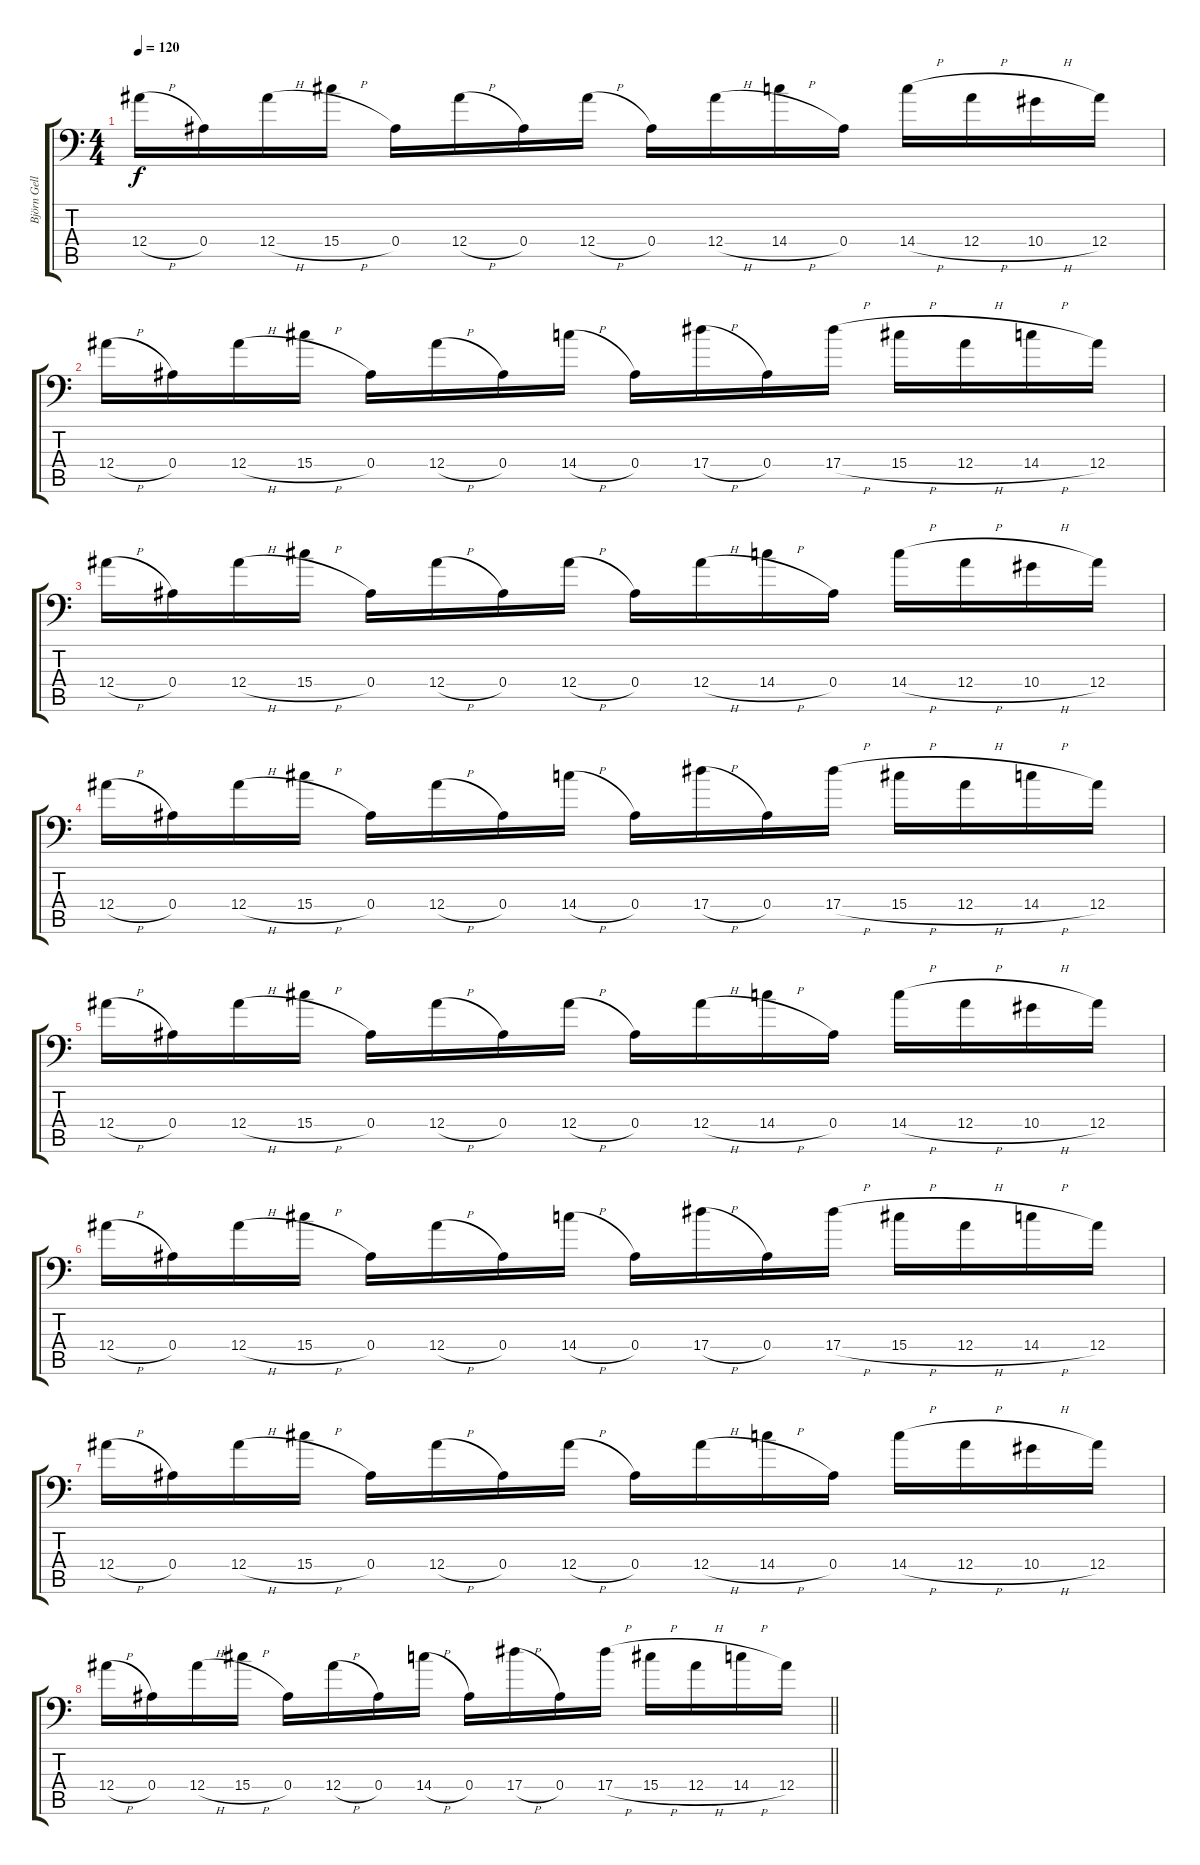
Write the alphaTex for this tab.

\track ("Björn Gellotte" "Björn Gell") {instrument distortionguitar}
\staff {score tabs}
\tuning (C4 G3 Eb3 Bb2 F2 Bb1) {hide}
\ts (4 4)
\tempo 120
\clef f4
\ks c
12.4{h}.16{dy f balance 8} 0.4.16 12.4{h}.16 15.4{h}.16 0.4.16 12.4{h}.16 0.4.16 12.4{h}.16 0.4.16 12.4{h}.16 14.4{h}.16 0.4.16 14.4{h}.16 12.4{h}.16 10.4{h}.16 12.4.16 |
12.4{h}.16 0.4.16 12.4{h}.16 15.4{h}.16 0.4.16 12.4{h}.16 0.4.16 14.4{h}.16 0.4.16 17.4{h}.16 0.4.16 17.4{h}.16 15.4{h}.16 12.4{h}.16 14.4{h}.16 12.4.16 |
12.4{h}.16 0.4.16 12.4{h}.16 15.4{h}.16 0.4.16 12.4{h}.16 0.4.16 12.4{h}.16 0.4.16 12.4{h}.16 14.4{h}.16 0.4.16 14.4{h}.16 12.4{h}.16 10.4{h}.16 12.4.16 |
12.4{h}.16 0.4.16 12.4{h}.16 15.4{h}.16 0.4.16 12.4{h}.16 0.4.16 14.4{h}.16 0.4.16 17.4{h}.16 0.4.16 17.4{h}.16 15.4{h}.16 12.4{h}.16 14.4{h}.16 12.4.16 |
12.4{h}.16 0.4.16 12.4{h}.16 15.4{h}.16 0.4.16 12.4{h}.16 0.4.16 12.4{h}.16 0.4.16 12.4{h}.16 14.4{h}.16 0.4.16 14.4{h}.16 12.4{h}.16 10.4{h}.16 12.4.16 |
12.4{h}.16 0.4.16 12.4{h}.16 15.4{h}.16 0.4.16 12.4{h}.16 0.4.16 14.4{h}.16 0.4.16 17.4{h}.16 0.4.16 17.4{h}.16 15.4{h}.16 12.4{h}.16 14.4{h}.16 12.4.16 |
12.4{h}.16 0.4.16 12.4{h}.16 15.4{h}.16 0.4.16 12.4{h}.16 0.4.16 12.4{h}.16 0.4.16 12.4{h}.16 14.4{h}.16 0.4.16 14.4{h}.16 12.4{h}.16 10.4{h}.16 12.4.16 |
\barLineRight lightlight
12.4{h}.16 0.4.16 12.4{h}.16 15.4{h}.16 0.4.16 12.4{h}.16 0.4.16 14.4{h}.16 0.4.16 17.4{h}.16 0.4.16 17.4{h}.16 15.4{h}.16 12.4{h}.16 14.4{h}.16 12.4.16
